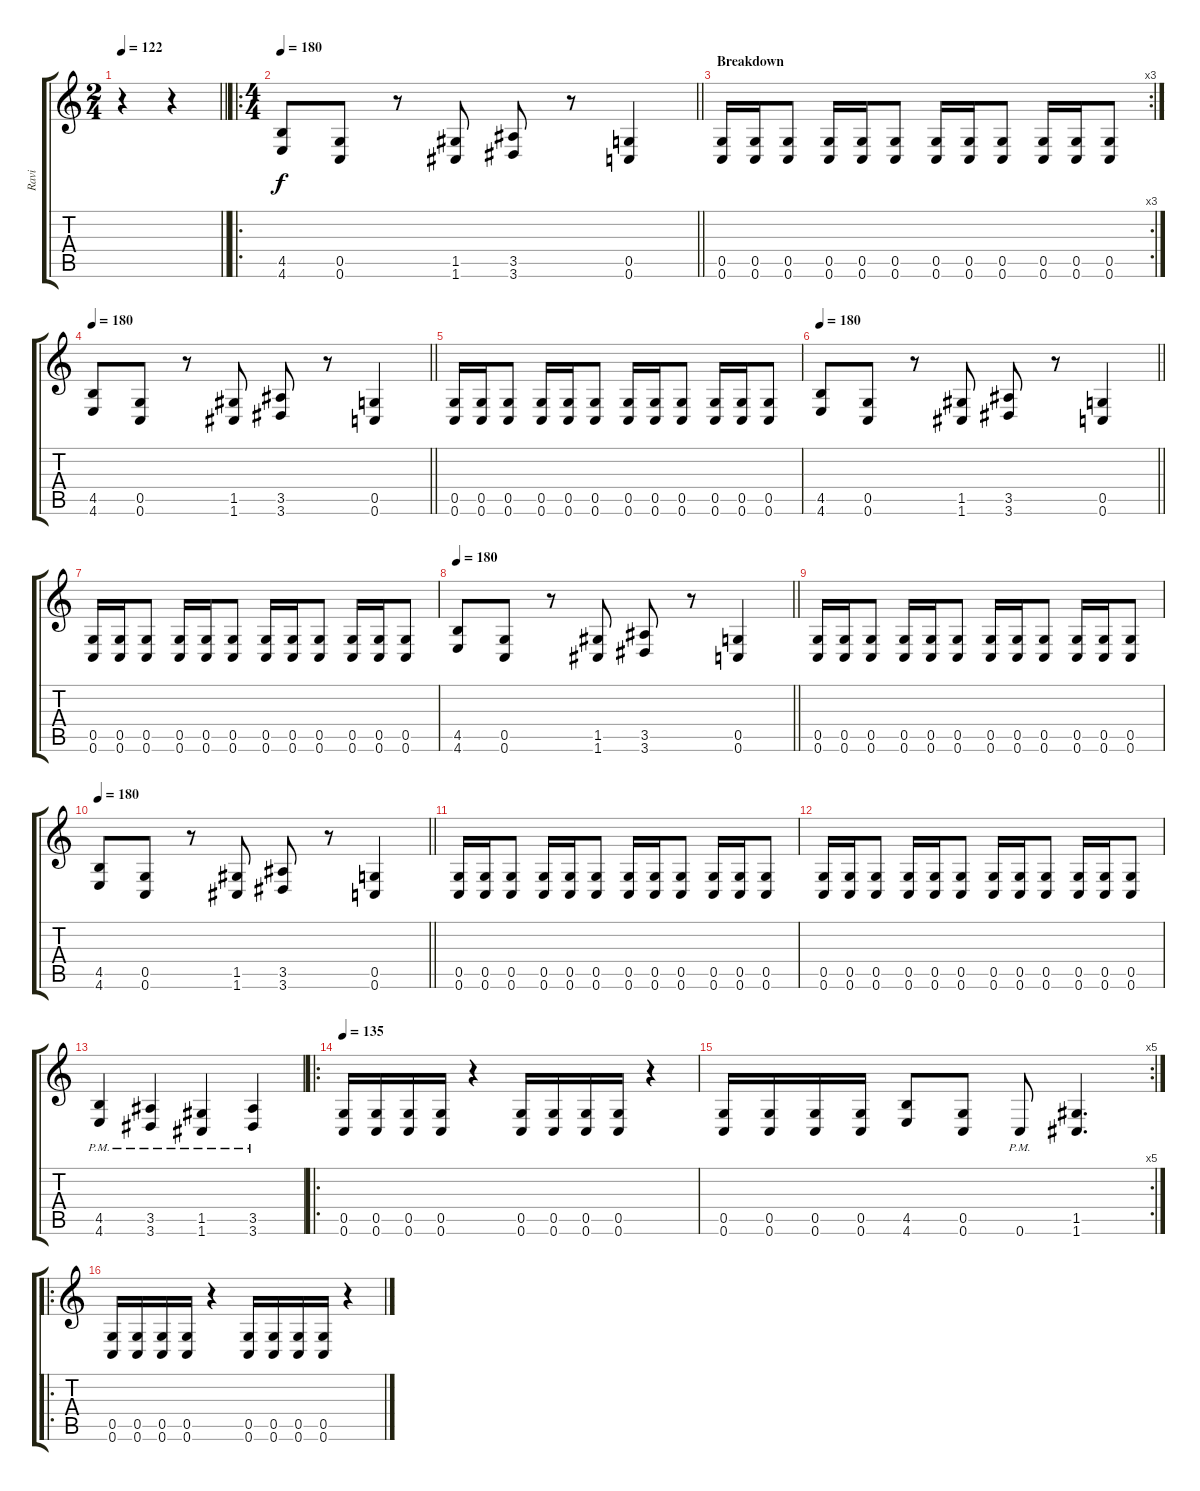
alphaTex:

\track ("Ravi" "Ravi") {instrument distortionguitar}
\staff {score tabs}
\tuning (D4 A3 F3 C3 G2 C2) {hide}
\ts (2 4)
\tempo 122
\clef g2
\barLineRight lightlight
\ks c
r.4{dy f} r.4 |
\ro
\ts (4 4)
\tempo 180
\barLineRight lightlight
(4.5 4.6).8 (0.5 0.6).8 r.8 (1.5 1.6).8 (3.5 3.6).8 r.8 (0.5 0.6).4 |
\rc 3
\section ("" "Breakdown")
(0.5 0.6).16 (0.5 0.6).16 (0.5 0.6).8 (0.5 0.6).16 (0.5 0.6).16 (0.5 0.6).8 (0.5 0.6).16 (0.5 0.6).16 (0.5 0.6).8 (0.5 0.6).16 (0.5 0.6).16 (0.5 0.6).8 |
\tempo 180
\barLineRight lightlight
(4.5 4.6).8 (0.5 0.6).8 r.8 (1.5 1.6).8 (3.5 3.6).8 r.8 (0.5 0.6).4 |
(0.5 0.6).16 (0.5 0.6).16 (0.5 0.6).8 (0.5 0.6).16 (0.5 0.6).16 (0.5 0.6).8 (0.5 0.6).16 (0.5 0.6).16 (0.5 0.6).8 (0.5 0.6).16 (0.5 0.6).16 (0.5 0.6).8 |
\tempo 180
\barLineRight lightlight
(4.5 4.6).8 (0.5 0.6).8 r.8 (1.5 1.6).8 (3.5 3.6).8 r.8 (0.5 0.6).4 |
(0.5 0.6).16 (0.5 0.6).16 (0.5 0.6).8 (0.5 0.6).16 (0.5 0.6).16 (0.5 0.6).8 (0.5 0.6).16 (0.5 0.6).16 (0.5 0.6).8 (0.5 0.6).16 (0.5 0.6).16 (0.5 0.6).8 |
\tempo 180
\barLineRight lightlight
(4.5 4.6).8 (0.5 0.6).8 r.8 (1.5 1.6).8 (3.5 3.6).8 r.8 (0.5 0.6).4 |
(0.5 0.6).16 (0.5 0.6).16 (0.5 0.6).8 (0.5 0.6).16 (0.5 0.6).16 (0.5 0.6).8 (0.5 0.6).16 (0.5 0.6).16 (0.5 0.6).8 (0.5 0.6).16 (0.5 0.6).16 (0.5 0.6).8 |
\tempo 180
\barLineRight lightlight
(4.5 4.6).8 (0.5 0.6).8 r.8 (1.5 1.6).8 (3.5 3.6).8 r.8 (0.5 0.6).4 |
(0.5 0.6).16 (0.5 0.6).16 (0.5 0.6).8 (0.5 0.6).16 (0.5 0.6).16 (0.5 0.6).8 (0.5 0.6).16 (0.5 0.6).16 (0.5 0.6).8 (0.5 0.6).16 (0.5 0.6).16 (0.5 0.6).8 |
(0.5 0.6).16 (0.5 0.6).16 (0.5 0.6).8 (0.5 0.6).16 (0.5 0.6).16 (0.5 0.6).8 (0.5 0.6).16 (0.5 0.6).16 (0.5 0.6).8 (0.5 0.6).16 (0.5 0.6).16 (0.5 0.6).8 |
(4.5{pm} 4.6{pm}).4 (3.5{pm} 3.6{pm}).4 (1.5{pm} 1.6{pm}).4 (3.5{pm} 3.6{pm}).4 |
\ro
\tempo 135
(0.5 0.6).16 (0.5 0.6).16 (0.5 0.6).16 (0.5 0.6).16 r.4 (0.5 0.6).16 (0.5 0.6).16 (0.5 0.6).16 (0.5 0.6).16 r.4 |
\rc 5
(0.5 0.6).16 (0.5 0.6).16 (0.5 0.6).16 (0.5 0.6).16 (4.5 4.6).8 (0.5 0.6).8 0.6{pm}.8 (1.5 1.6).4{d} |
\ro
(0.5 0.6).16 (0.5 0.6).16 (0.5 0.6).16 (0.5 0.6).16 r.4 (0.5 0.6).16 (0.5 0.6).16 (0.5 0.6).16 (0.5 0.6).16 r.4
